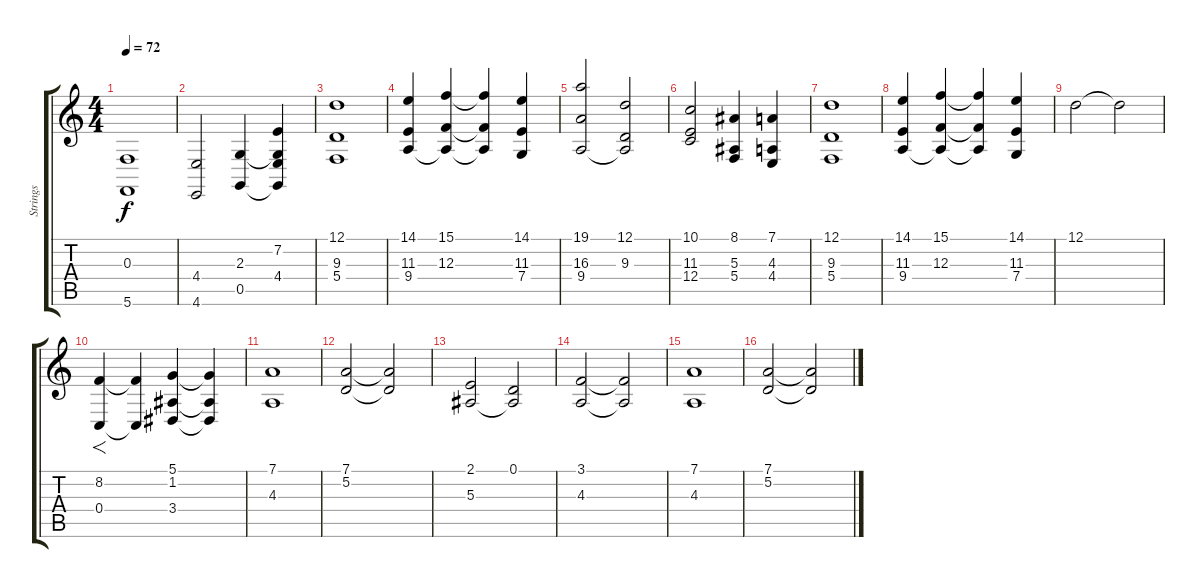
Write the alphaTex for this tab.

\track ("Strings" "Strings") {instrument stringensemble2}
\staff {score tabs}
\tuning (D4 A3 F3 C3 G2 C2) {hide}
\ts (4 4)
\tempo 72
\clef g2
\ks c
(0.3 5.6).1{dy f} |
(4.4 4.6).2 (2.3 0.5).4 (7.2 2.3{t} 4.4 0.5{t}).4 |
(12.1 9.3 5.4).1 |
(14.1 11.3 9.4).4 (15.1 12.3 9.4{t}).4 (15.1{t} 12.3{t} 9.4{t}).4 (14.1 11.3 7.4).4 |
(19.1 16.3 9.4).2 (12.1 9.3 9.4{t}).2 |
(10.1 11.3 12.4).2 (8.1 5.3 5.4).4 (7.1 4.3 4.4).4 |
(12.1 9.3 5.4).1 |
(14.1 11.3 9.4).4 (15.1 12.3 9.4{t}).4 (15.1{t} 12.3{t} 9.4{t}).4 (14.1 11.3 7.4).4 |
12.1.2 12.1{t}.2 |
(8.2 0.4).4{f} (8.2{t} 0.4{t}).4 (5.1 1.2 3.4).4 (5.1{t} 1.2{t} 3.4{t}).4 |
(7.1 4.3).1 |
(7.1 5.2).2 (7.1{t} 5.2{t}).2 |
(2.1 5.3).2 (0.1 5.3{t}).2 |
(3.1 4.3).2 (3.1{t} 4.3{t}).2 |
(7.1 4.3).1 |
(7.1 5.2).2 (7.1{t} 5.2{t}).2
